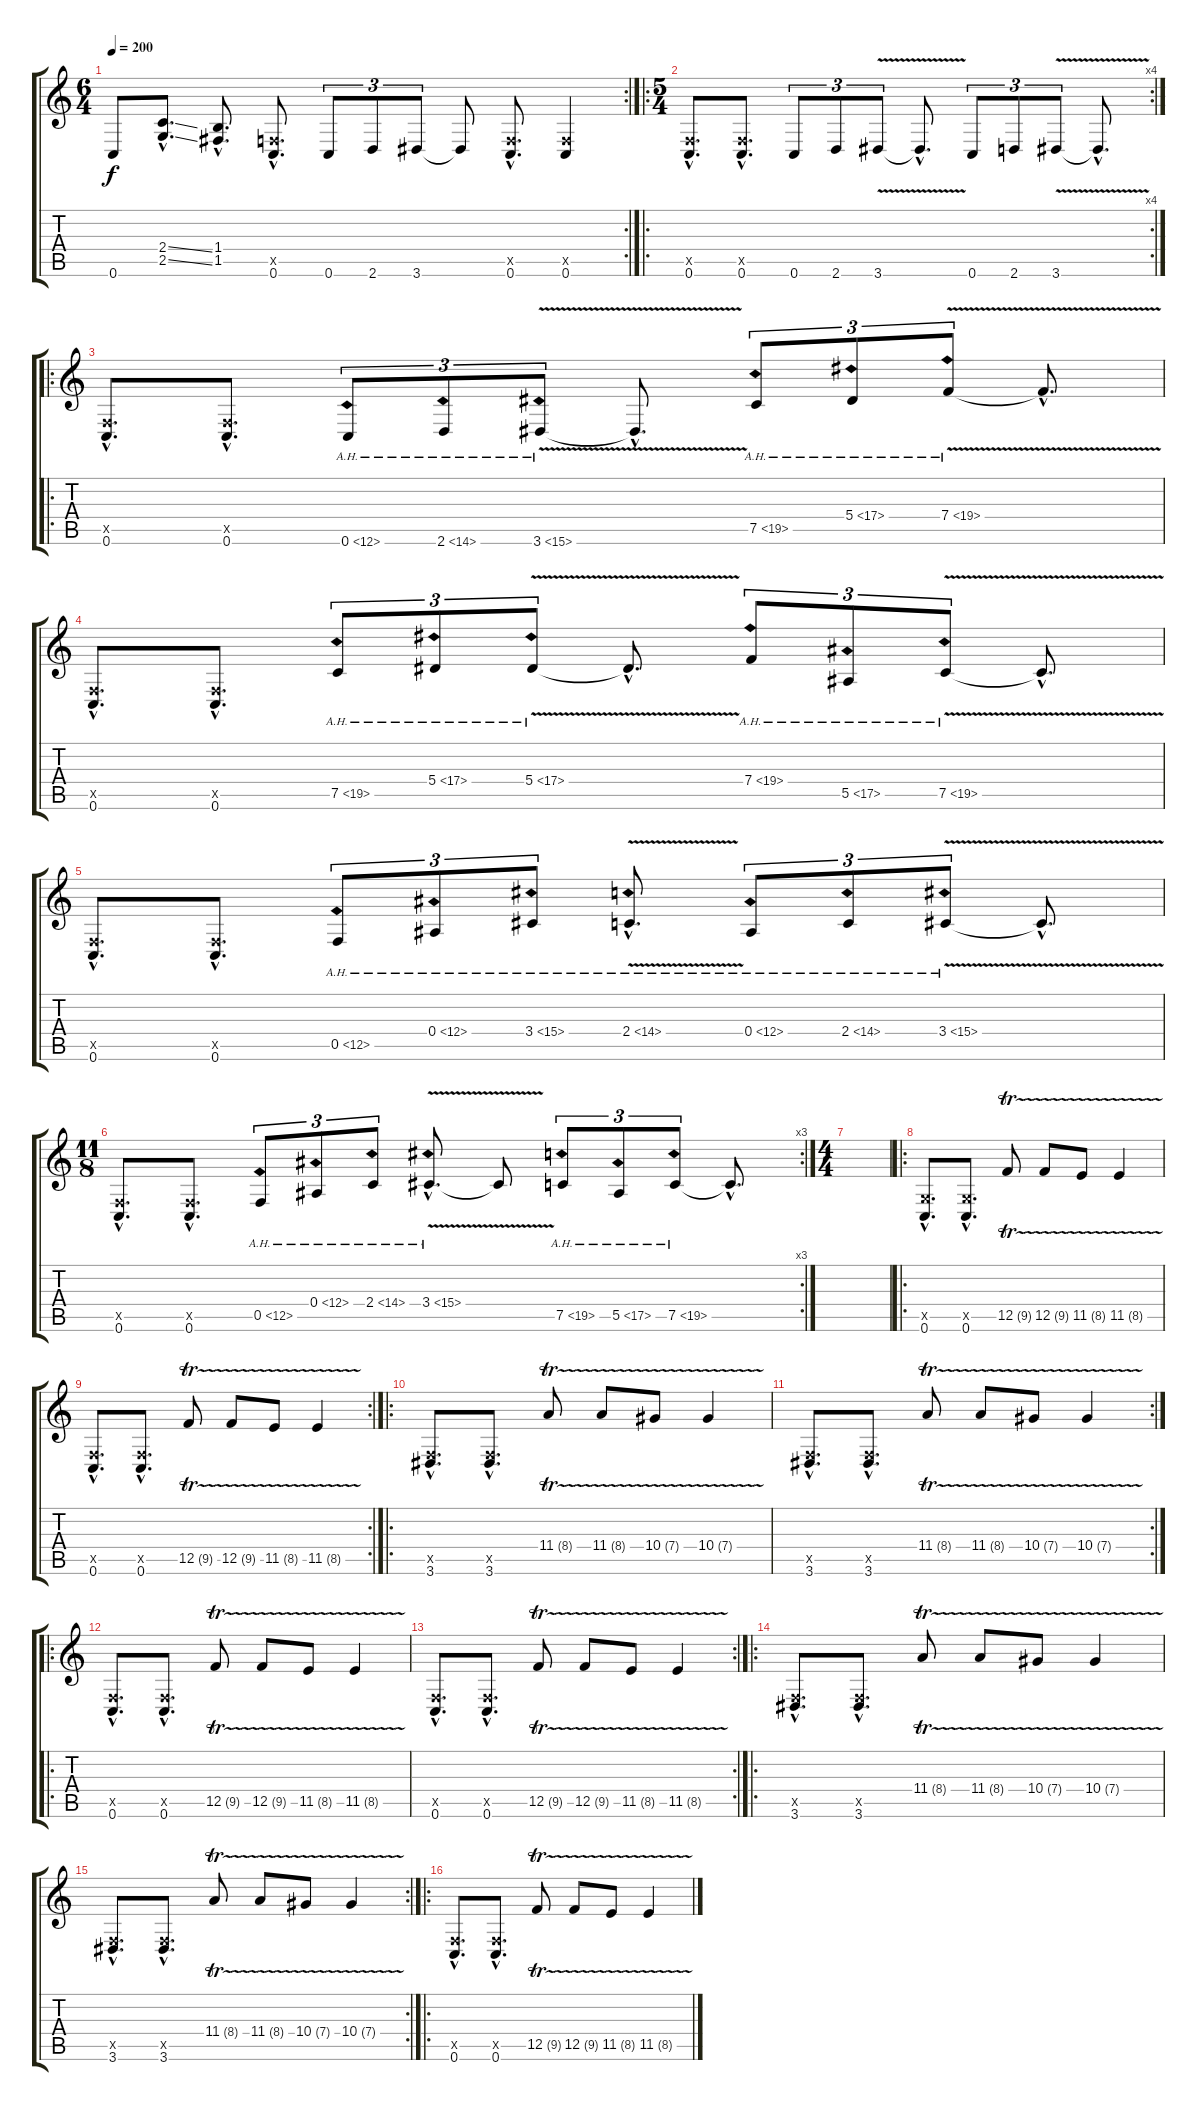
\track "" {instrument distortionguitar}
\staff {score tabs}
\tuning (C4 G3 Eb3 Bb2 F2 C2) {hide}
\rc 2
\ts (6 4)
\tempo 200
\clef g2
\ks c
0.6{t}.8{dy f} (2.4{ss hac} 2.5{ss hac}).8{d} (1.4{hac} 1.5{hac}).8{d} (0.5{hac x} 0.6{hac}).8{d} 0.6.8{tu (3 2)} 2.6.8{tu (3 2)} 3.6.8{tu (3 2)} 3.6{t}.8 (0.5{hac x} 0.6{hac}).8{d} (0.5{x} 0.6).4 |
\ro
\rc 4
\ts (5 4)
(0.5{hac x} 0.6{hac}).8{d} (0.5{hac x} 0.6{hac}).8{d} 0.6.8{tu (3 2)} 2.6.8{tu (3 2)} 3.6{v}.8{tu (3 2)} 3.6{hac t}.8{d} 0.6.8{tu (3 2)} 2.6.8{tu (3 2)} 3.6{v}.8{tu (3 2)} 3.6{hac t}.8{d} |
\ro
(0.5{hac x} 0.6{hac}).8{d} (0.5{hac x} 0.6{hac}).8{d} 0.6{ah 12}.8{tu (3 2)} 2.6{ah 12}.8{tu (3 2)} 3.6{ah 12 v}.8{tu (3 2)} 3.6{hac t}.8{d} 7.5{ah 12}.8{tu (3 2)} 5.4{ah 12}.8{tu (3 2)} 7.4{ah 12 v}.8{tu (3 2)} 7.4{hac t}.8{d} |
(0.5{hac x} 0.6{hac}).8{d} (0.5{hac x} 0.6{hac}).8{d} 7.5{ah 12}.8{tu (3 2)} 5.4{ah 12}.8{tu (3 2)} 5.4{ah 12 v}.8{tu (3 2)} 5.4{hac t}.8{d} 7.4{ah 12}.8{tu (3 2)} 5.5{ah 12}.8{tu (3 2)} 7.5{ah 12 v}.8{tu (3 2)} 7.5{hac t}.8{d} |
(0.5{hac x} 0.6{hac}).8{d} (0.5{hac x} 0.6{hac}).8{d} 0.5{ah 12}.8{tu (3 2)} 0.4{ah 12}.8{tu (3 2)} 3.4{ah 12}.8{tu (3 2)} 2.4{ah 12 v hac}.8{d} 0.4{ah 12}.8{tu (3 2)} 2.4{ah 12}.8{tu (3 2)} 3.4{ah 12 v}.8{tu (3 2)} 3.4{hac t}.8{d} |
\rc 3
\ts (11 8)
(0.5{hac x} 0.6{hac}).8{d} (0.5{hac x} 0.6{hac}).8{d} 0.5{ah 12}.8{tu (3 2)} 0.4{ah 12}.8{tu (3 2)} 2.4{ah 12}.8{tu (3 2)} 3.4{ah 12 v hac}.8{d} 3.4{t}.8 7.5{ah 12}.8{tu (3 2)} 5.5{ah 12}.8{tu (3 2)} 7.5{ah 12}.8{tu (3 2)} 7.5{hac t}.8{d} |
\ts (4 4)
|
\ro
(2.5{hac x} 0.6{hac}).8{d} (2.5{hac x} 0.6{hac}).8{d} 12.5{tr (9 16)}.8 12.5{tr (9 16)}.8 11.5{tr (8 16)}.8 11.5{tr (8 16)}.4 |
\rc 2
(0.5{hac x} 0.6{hac}).8{d} (0.5{hac x} 0.6{hac}).8{d} 12.5{tr (9 16)}.8 12.5{tr (9 16)}.8 11.5{tr (8 16)}.8 11.5{tr (8 16)}.4 |
\ro
(0.5{hac x} 3.6{hac}).8{d} (0.5{hac x} 3.6{hac}).8{d} 11.4{tr (8 16)}.8 11.4{tr (8 16)}.8 10.4{tr (7 16)}.8 10.4{tr (7 16)}.4 |
\rc 2
(0.5{hac x} 3.6{hac}).8{d} (0.5{hac x} 3.6{hac}).8{d} 11.4{tr (8 16)}.8 11.4{tr (8 16)}.8 10.4{tr (7 16)}.8 10.4{tr (7 16)}.4 |
\ro
(0.5{hac x} 0.6{hac}).8{d} (0.5{hac x} 0.6{hac}).8{d} 12.5{tr (9 16)}.8 12.5{tr (9 16)}.8 11.5{tr (8 16)}.8 11.5{tr (8 16)}.4 |
\rc 2
(0.5{hac x} 0.6{hac}).8{d} (0.5{hac x} 0.6{hac}).8{d} 12.5{tr (9 16)}.8 12.5{tr (9 16)}.8 11.5{tr (8 16)}.8 11.5{tr (8 16)}.4 |
\ro
(0.5{hac x} 3.6{hac}).8{d} (0.5{hac x} 3.6{hac}).8{d} 11.4{tr (8 16)}.8 11.4{tr (8 16)}.8 10.4{tr (7 16)}.8 10.4{tr (7 16)}.4 |
\rc 2
(0.5{hac x} 3.6{hac}).8{d} (0.5{hac x} 3.6{hac}).8{d} 11.4{tr (8 16)}.8 11.4{tr (8 16)}.8 10.4{tr (7 16)}.8 10.4{tr (7 16)}.4 |
\ro
(0.5{hac x} 0.6{hac}).8{d} (0.5{hac x} 0.6{hac}).8{d} 12.5{tr (9 16)}.8 12.5{tr (9 16)}.8 11.5{tr (8 16)}.8 11.5{tr (8 16)}.4
